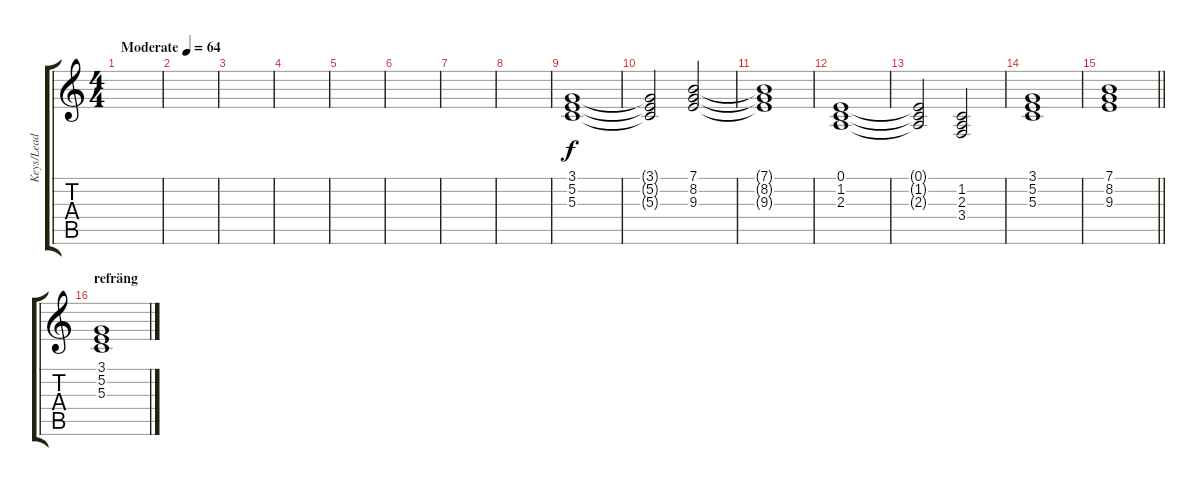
\track ("Keys/Lead Guitar" "Keys/Lead ") {instrument synthstrings1}
\staff {score tabs}
\tuning (E4 B3 G3 D3 A2 E2) {hide}
\ts (4 4)
\tempo (64 "Moderate")
\clef g2
\ks c
|
|
|
|
|
|
|
|
(3.1 5.2 5.3).1 |
(3.1{t} 5.2{t} 5.3{t}).2 (7.1 8.2 9.3).2 |
(7.1{t} 8.2{t} 9.3{t}).1 |
(0.1 1.2 2.3).1 |
(0.1{t} 1.2{t} 2.3{t}).2 (1.2 2.3 3.4).2 |
(3.1 5.2 5.3).1 |
\barLineRight lightlight
(7.1 8.2 9.3).1 |
\section ("" "refräng")
(3.1 5.2 5.3).1
